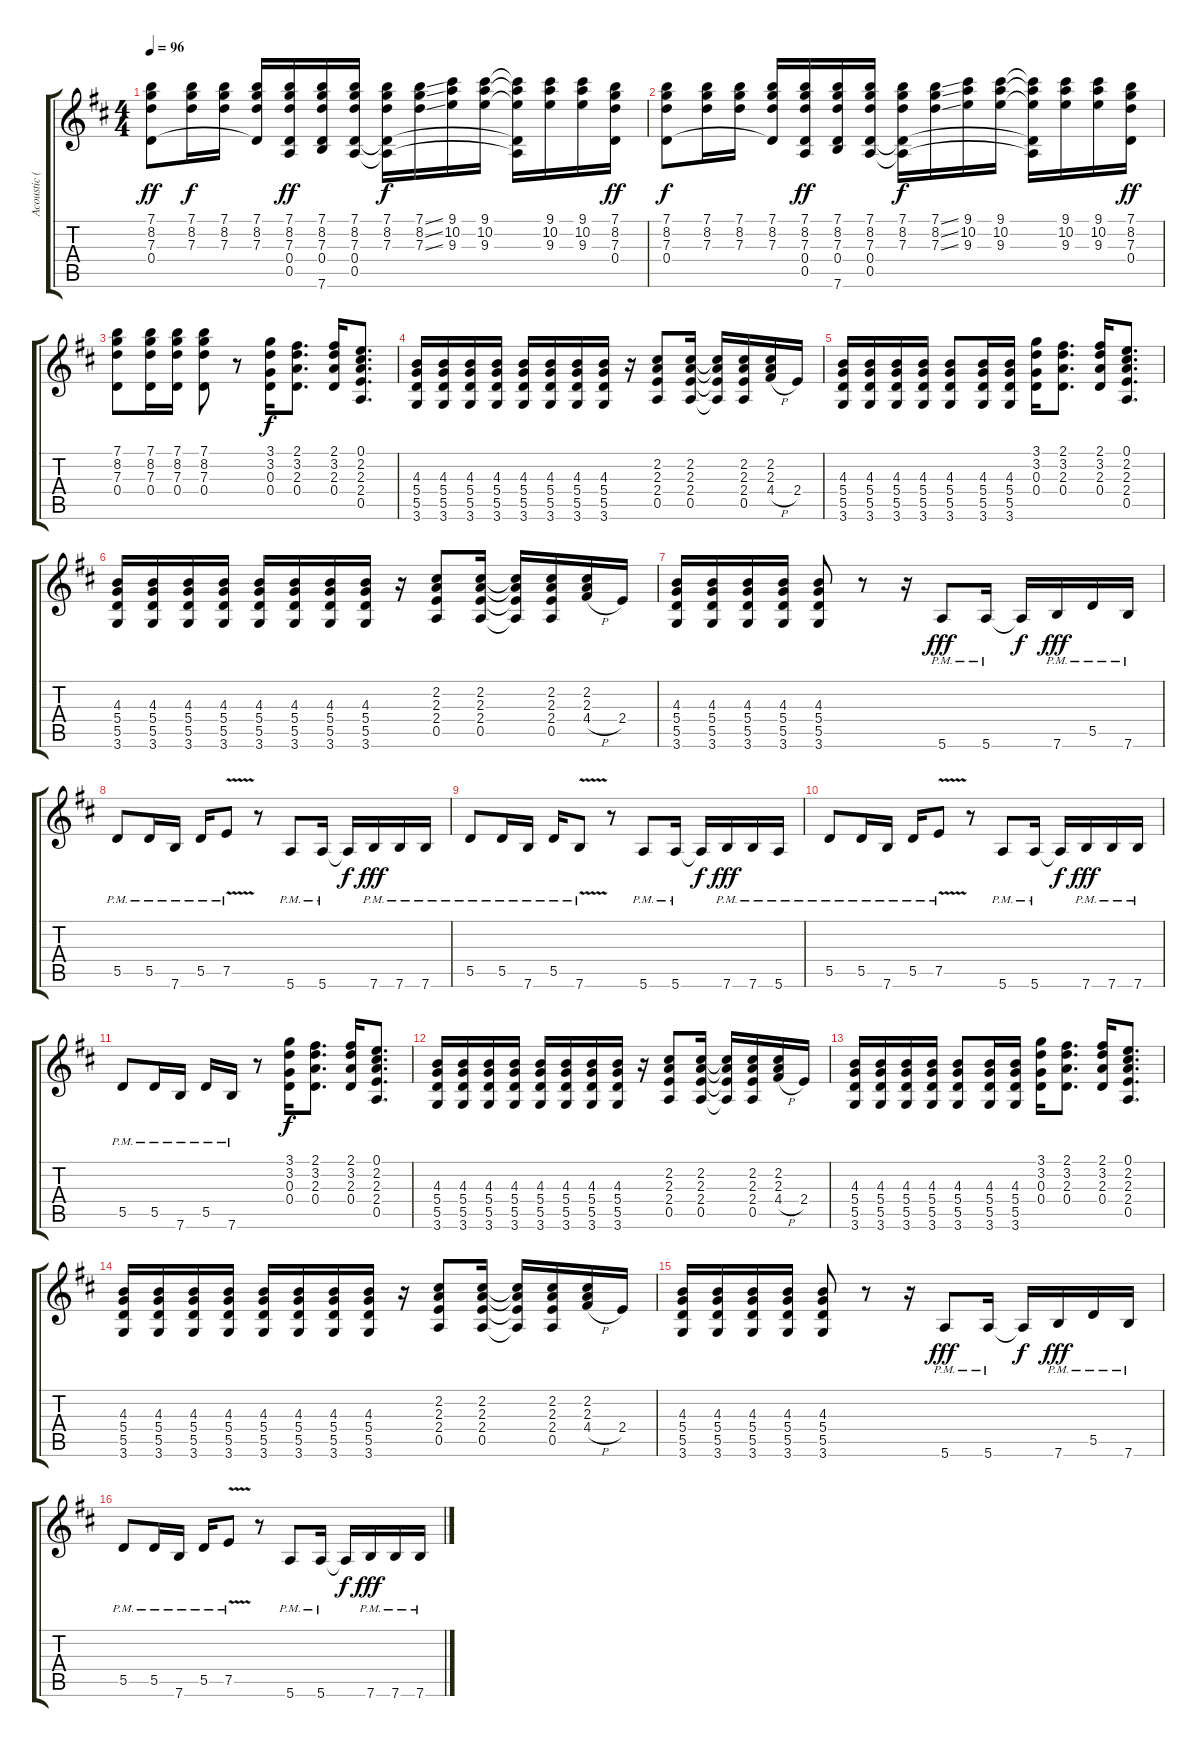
\track ("Acoustic (All parts)" "Acoustic (") {instrument acousticguitarsteel}
\staff {score tabs}
\tuning (E4 B3 G3 D3 A2 E2) {hide}
\ts (4 4)
\tempo 96
\clef g2
\ks d
(7.1 8.2 7.3 0.4).8{dy ff} (7.1 8.2 7.3).16{dy f} (7.1 8.2 7.3).16 (7.1 8.2 7.3 0.4{t}).16 (7.1 8.2 7.3 0.4 0.5).16{dy ff} (7.1 8.2 7.3 0.4 7.6).16 (7.1 8.2 7.3 0.4 0.5).16 (7.1 8.2 7.3 0.4{t} 0.5{t}).16{dy f} (7.1{ss} 8.2{ss} 7.3{ss}).16 (9.1 10.2 9.3).16 (9.1 10.2 9.3).16 (9.1{t} 10.2{t} 9.3{t} 0.4{t} 0.5{t}).16 (9.1 10.2 9.3).16 (9.1 10.2 9.3).16 (7.1 8.2 7.3 0.4).16{dy ff} |
(7.1 8.2 7.3 0.4).8{dy f} (7.1 8.2 7.3).16 (7.1 8.2 7.3).16 (7.1 8.2 7.3 0.4{t}).16 (7.1 8.2 7.3 0.4 0.5).16{dy ff} (7.1 8.2 7.3 0.4 7.6).16 (7.1 8.2 7.3 0.4 0.5).16 (7.1 8.2 7.3 0.4{t} 0.5{t}).16{dy f} (7.1{ss} 8.2{ss} 7.3{ss}).16 (9.1 10.2 9.3).16 (9.1 10.2 9.3).16 (9.1{t} 10.2{t} 9.3{t} 0.4{t} 0.5{t}).16 (9.1 10.2 9.3).16 (9.1 10.2 9.3).16 (7.1 8.2 7.3 0.4).16{dy ff} |
(7.1 8.2 7.3 0.4).8 (7.1 8.2 7.3 0.4).16 (7.1 8.2 7.3 0.4).16 (7.1 8.2 7.3 0.4).8 r.8 (3.1 3.2 0.3 0.4).16{dy f} (2.1 3.2 2.3 0.4).8{d} (2.1 3.2 2.3 0.4).16 (0.1 2.2 2.3 2.4 0.5).8{d} |
(4.3 5.4 5.5 3.6).16 (4.3 5.4 5.5 3.6).16 (4.3 5.4 5.5 3.6).16 (4.3 5.4 5.5 3.6).16 (4.3 5.4 5.5 3.6).16 (4.3 5.4 5.5 3.6).16 (4.3 5.4 5.5 3.6).16 (4.3 5.4 5.5 3.6).16 r.16 (2.2 2.3 2.4 0.5).8 (2.2 2.3 2.4 0.5).16 (2.2{t} 2.3{t} 2.4{t} 0.5{t}).16 (2.2 2.3 2.4 0.5).16 (2.2 2.3 4.4{h}).16 2.4.16 |
(4.3 5.4 5.5 3.6).16 (4.3 5.4 5.5 3.6).16 (4.3 5.4 5.5 3.6).16 (4.3 5.4 5.5 3.6).16 (4.3 5.4 5.5 3.6).8 (4.3 5.4 5.5 3.6).16 (4.3 5.4 5.5 3.6).16 (3.1 3.2 0.3 0.4).16 (2.1 3.2 2.3 0.4).8{d} (2.1 3.2 2.3 0.4).16 (0.1 2.2 2.3 2.4 0.5).8{d} |
(4.3 5.4 5.5 3.6).16 (4.3 5.4 5.5 3.6).16 (4.3 5.4 5.5 3.6).16 (4.3 5.4 5.5 3.6).16 (4.3 5.4 5.5 3.6).16 (4.3 5.4 5.5 3.6).16 (4.3 5.4 5.5 3.6).16 (4.3 5.4 5.5 3.6).16 r.16 (2.2 2.3 2.4 0.5).8 (2.2 2.3 2.4 0.5).16 (2.2{t} 2.3{t} 2.4{t} 0.5{t}).16 (2.2 2.3 2.4 0.5).16 (2.2 2.3 4.4{h}).16 2.4.16 |
(4.3 5.4 5.5 3.6).16 (4.3 5.4 5.5 3.6).16 (4.3 5.4 5.5 3.6).16 (4.3 5.4 5.5 3.6).16 (4.3 5.4 5.5 3.6).8 r.8 r.16 5.6{pm}.8{dy fff} 5.6{pm}.16 5.6{t}.16{dy f} 7.6{pm}.16{dy fff} 5.5{pm}.16 7.6{pm}.16 |
5.5{pm}.8 5.5{pm}.16 7.6{pm}.16 5.5{pm}.16 7.5{v pm}.8 r.8 5.6{pm}.8 5.6{pm}.16 5.6{t}.16{dy f} 7.6{pm}.16{dy fff} 7.6{pm}.16 7.6{pm}.16 |
5.5{pm}.8 5.5{pm}.16 7.6{pm}.16 5.5{pm}.16 7.6{v pm}.8 r.8 5.6{pm}.8 5.6{pm}.16 5.6{t}.16{dy f} 7.6{pm}.16{dy fff} 7.6{pm}.16 5.6{pm}.16 |
5.5{pm}.8 5.5{pm}.16 7.6{pm}.16 5.5{pm}.16 7.5{v pm}.8 r.8 5.6{pm}.8 5.6{pm}.16 5.6{t}.16{dy f} 7.6{pm}.16{dy fff} 7.6{pm}.16 7.6{pm}.16 |
5.5{pm}.8 5.5{pm}.16 7.6{pm}.16 5.5{pm}.16 7.6{pm}.16 r.8 (3.1 3.2 0.3 0.4).16{dy f} (2.1 3.2 2.3 0.4).8{d} (2.1 3.2 2.3 0.4).16 (0.1 2.2 2.3 2.4 0.5).8{d} |
(4.3 5.4 5.5 3.6).16 (4.3 5.4 5.5 3.6).16 (4.3 5.4 5.5 3.6).16 (4.3 5.4 5.5 3.6).16 (4.3 5.4 5.5 3.6).16 (4.3 5.4 5.5 3.6).16 (4.3 5.4 5.5 3.6).16 (4.3 5.4 5.5 3.6).16 r.16 (2.2 2.3 2.4 0.5).8 (2.2 2.3 2.4 0.5).16 (2.2{t} 2.3{t} 2.4{t} 0.5{t}).16 (2.2 2.3 2.4 0.5).16 (2.2 2.3 4.4{h}).16 2.4.16 |
(4.3 5.4 5.5 3.6).16 (4.3 5.4 5.5 3.6).16 (4.3 5.4 5.5 3.6).16 (4.3 5.4 5.5 3.6).16 (4.3 5.4 5.5 3.6).8 (4.3 5.4 5.5 3.6).16 (4.3 5.4 5.5 3.6).16 (3.1 3.2 0.3 0.4).16 (2.1 3.2 2.3 0.4).8{d} (2.1 3.2 2.3 0.4).16 (0.1 2.2 2.3 2.4 0.5).8{d} |
(4.3 5.4 5.5 3.6).16 (4.3 5.4 5.5 3.6).16 (4.3 5.4 5.5 3.6).16 (4.3 5.4 5.5 3.6).16 (4.3 5.4 5.5 3.6).16 (4.3 5.4 5.5 3.6).16 (4.3 5.4 5.5 3.6).16 (4.3 5.4 5.5 3.6).16 r.16 (2.2 2.3 2.4 0.5).8 (2.2 2.3 2.4 0.5).16 (2.2{t} 2.3{t} 2.4{t} 0.5{t}).16 (2.2 2.3 2.4 0.5).16 (2.2 2.3 4.4{h}).16 2.4.16 |
(4.3 5.4 5.5 3.6).16 (4.3 5.4 5.5 3.6).16 (4.3 5.4 5.5 3.6).16 (4.3 5.4 5.5 3.6).16 (4.3 5.4 5.5 3.6).8 r.8 r.16 5.6{pm}.8{dy fff} 5.6{pm}.16 5.6{t}.16{dy f} 7.6{pm}.16{dy fff} 5.5{pm}.16 7.6{pm}.16 |
5.5{pm}.8 5.5{pm}.16 7.6{pm}.16 5.5{pm}.16 7.5{v pm}.8 r.8 5.6{pm}.8 5.6{pm}.16 5.6{t}.16{dy f} 7.6{pm}.16{dy fff} 7.6{pm}.16 7.6{pm}.16
